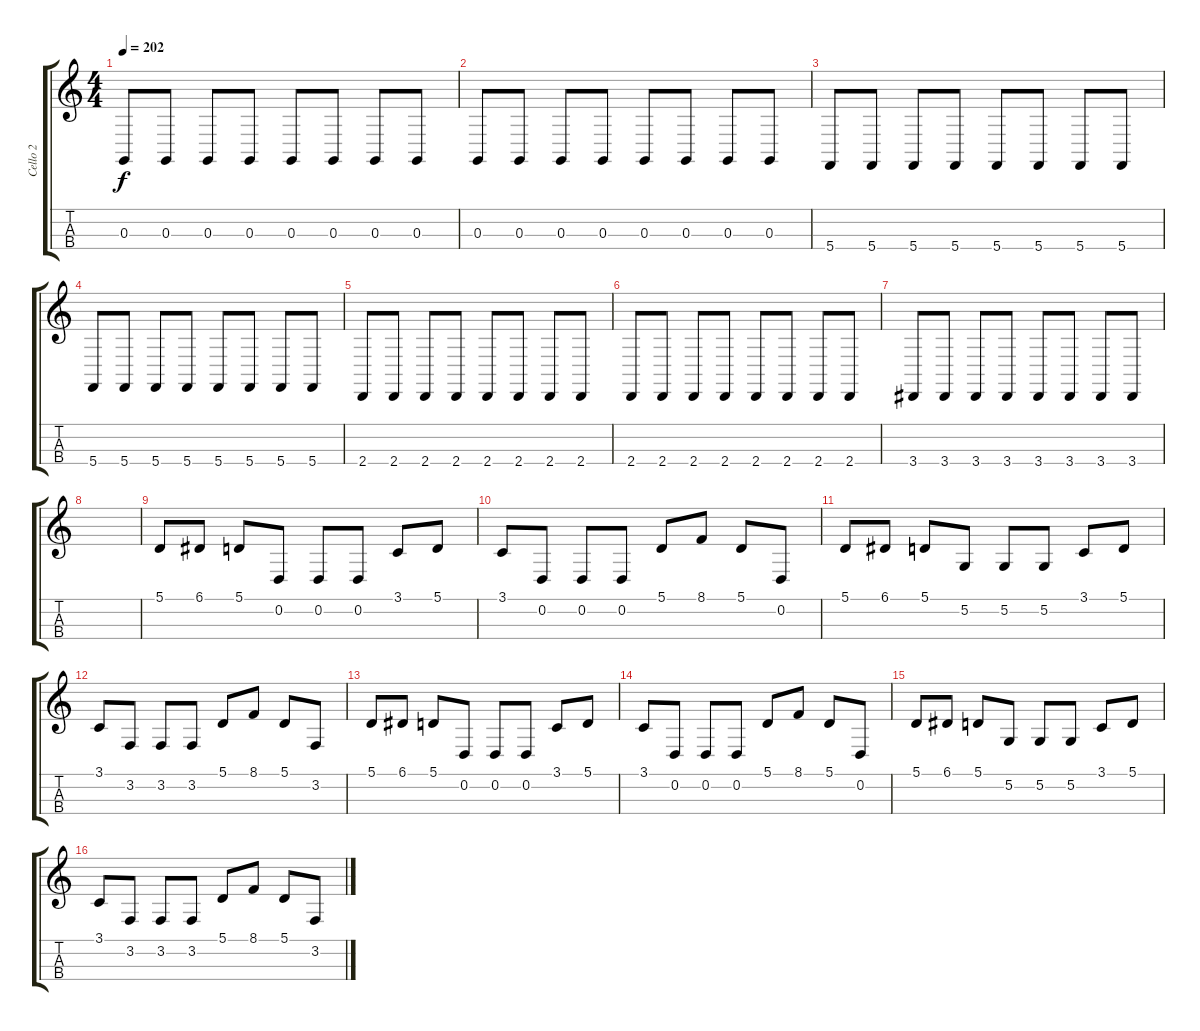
\track ("Cello 2" "Cello 2") {instrument cello}
\staff {score tabs}
\tuning (A3 D3 G2 C2) {hide}
\ts (4 4)
\tempo 202
\clef g2
\ks c
0.3.8{dy f} 0.3.8 0.3.8 0.3.8 0.3.8 0.3.8 0.3.8 0.3.8 |
0.3.8 0.3.8 0.3.8 0.3.8 0.3.8 0.3.8 0.3.8 0.3.8 |
5.4.8 5.4.8 5.4.8 5.4.8 5.4.8 5.4.8 5.4.8 5.4.8 |
5.4.8 5.4.8 5.4.8 5.4.8 5.4.8 5.4.8 5.4.8 5.4.8 |
2.4.8 2.4.8 2.4.8 2.4.8 2.4.8 2.4.8 2.4.8 2.4.8 |
2.4.8 2.4.8 2.4.8 2.4.8 2.4.8 2.4.8 2.4.8 2.4.8 |
3.4.8 3.4.8 3.4.8 3.4.8 3.4.8 3.4.8 3.4.8 3.4.8 |
|
5.1.8 6.1.8 5.1.8 0.2.8 0.2.8 0.2.8 3.1.8 5.1.8 |
3.1.8 0.2.8 0.2.8 0.2.8 5.1.8 8.1.8 5.1.8 0.2.8 |
5.1.8 6.1.8 5.1.8 5.2.8 5.2.8 5.2.8 3.1.8 5.1.8 |
3.1.8 3.2.8 3.2.8 3.2.8 5.1.8 8.1.8 5.1.8 3.2.8 |
5.1.8 6.1.8 5.1.8 0.2.8 0.2.8 0.2.8 3.1.8 5.1.8 |
3.1.8 0.2.8 0.2.8 0.2.8 5.1.8 8.1.8 5.1.8 0.2.8 |
5.1.8 6.1.8 5.1.8 5.2.8 5.2.8 5.2.8 3.1.8 5.1.8 |
3.1.8 3.2.8 3.2.8 3.2.8 5.1.8 8.1.8 5.1.8 3.2.8
